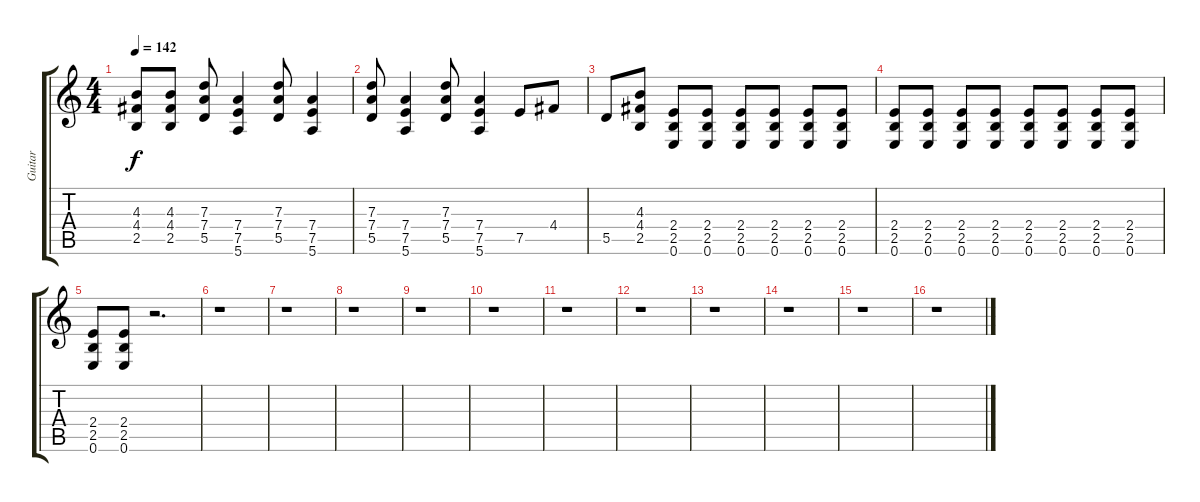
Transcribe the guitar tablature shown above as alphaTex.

\track ("Guitar" "Guitar") {instrument electricguitarmuted}
\staff {score tabs}
\tuning (E4 B3 G3 D3 A2 E2) {hide}
\ts (4 4)
\tempo 142
\clef g2
\ks c
(4.3 4.4 2.5).8{dy f} (4.3 4.4 2.5).8 (7.3 7.4 5.5).8 (7.4 7.5 5.6).4 (7.3 7.4 5.5).8 (7.4 7.5 5.6).4 |
(7.3 7.4 5.5).8 (7.4 7.5 5.6).4 (7.3 7.4 5.5).8 (7.4 7.5 5.6).4 7.5.8 4.4.8 |
5.5.8 (4.3 4.4 2.5).8 (2.4 2.5 0.6).8 (2.4 2.5 0.6).8 (2.4 2.5 0.6).8 (2.4 2.5 0.6).8 (2.4 2.5 0.6).8 (2.4 2.5 0.6).8 |
(2.4 2.5 0.6).8 (2.4 2.5 0.6).8 (2.4 2.5 0.6).8 (2.4 2.5 0.6).8 (2.4 2.5 0.6).8 (2.4 2.5 0.6).8 (2.4 2.5 0.6).8 (2.4 2.5 0.6).8 |
(2.4 2.5 0.6).8 (2.4 2.5 0.6).8 r.2{d} |
r.1 |
r.1 |
r.1 |
r.1 |
r.1 |
r.1 |
r.1 |
r.1 |
r.1 |
r.1 |
r.1
